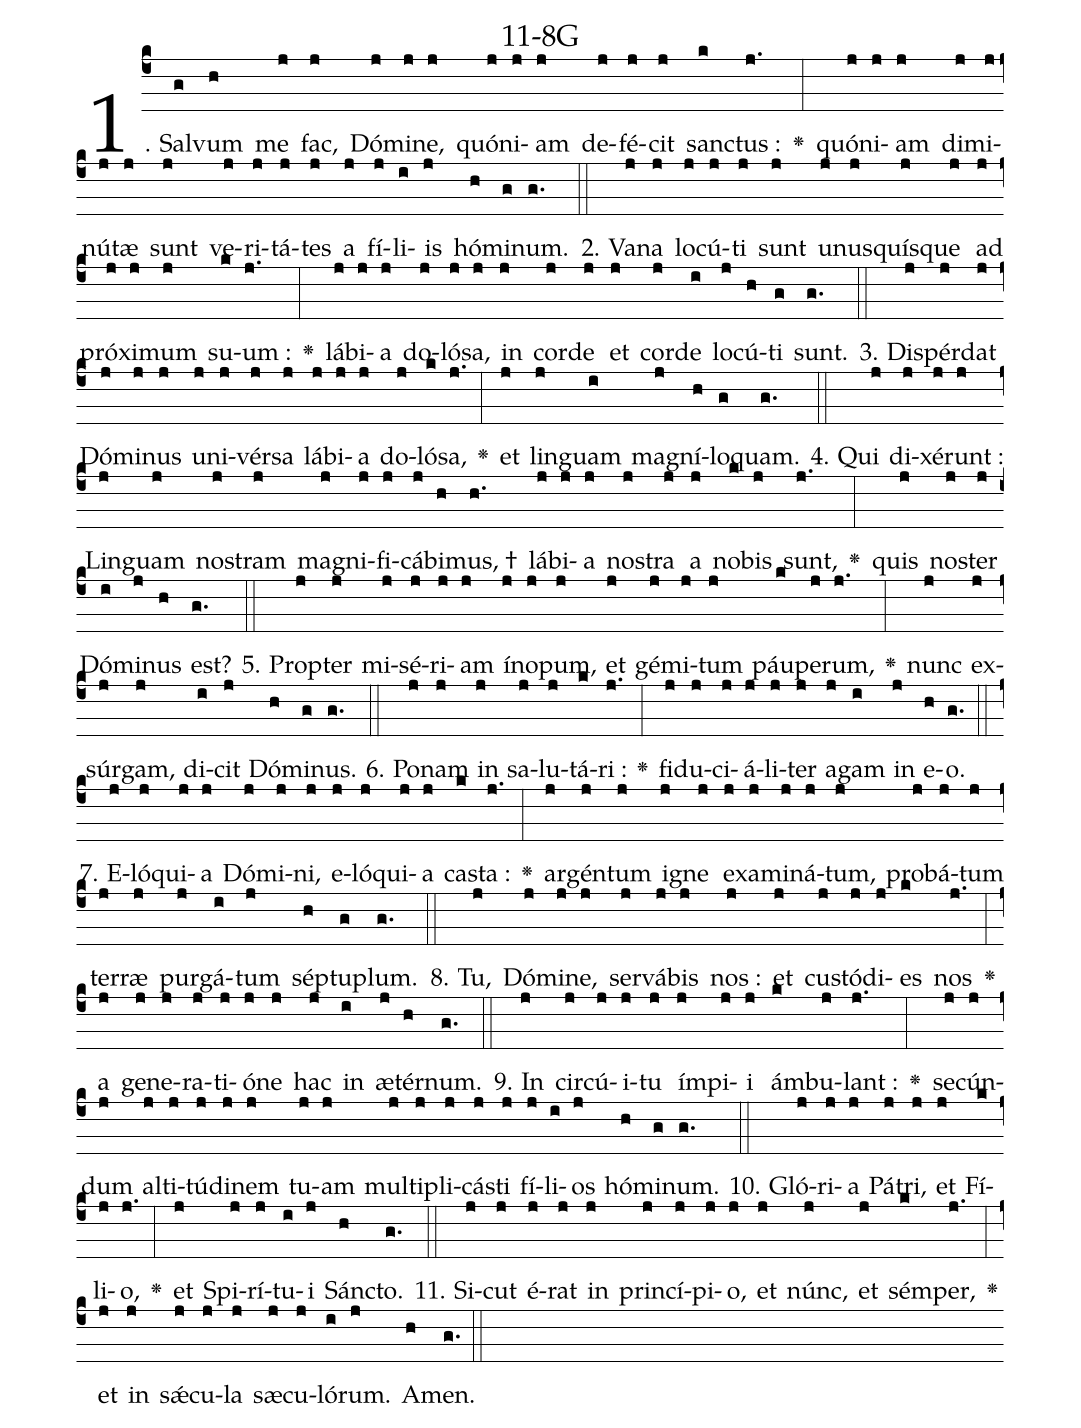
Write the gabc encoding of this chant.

name: 11-8G;
%%
(c4)1. Sal(g)vum(h) me(j) fac,(j) Dó(j)mi(j)ne,(j) quó(j)ni(j)am(j) de(j)fé(j)cit(j) san(k)ctus :(j.) <v>\greheightstar</v>(:) quó(j)ni(j)am(j) di(j)mi(j)nú(j)tæ(j) sunt(j) ve(j)ri(j)tá(j)tes(j) a(j) fí(j)li(i)is(j) hó(h)mi(g)num.(g.) (::)
2. Va(j)na(j) lo(j)cú(j)ti(j) sunt(j) u(j)nus(j)quís(j)que(j) ad(j) pró(j)xi(j)mum(j) su(k)um :(j.) <v>\greheightstar</v>(:) lá(j)bi(j)a(j) do(j)ló(j)sa,(j) in(j) cor(j)de(j) et(j) cor(j)de(i) lo(j)cú(h)ti(g) sunt.(g.) (::)
3. Di(j)spér(j)dat(j) Dó(j)mi(j)nus(j) u(j)ni(j)vér(j)sa(j) lá(j)bi(j)a(j) do(j)ló(k)sa,(j.) <v>\greheightstar</v>(:) et(j) lin(j)guam(i) ma(j)gní(h)lo(g)quam.(g.) (::)
4. Qui(j) di(j)xé(j)runt :(j) Lin(j)guam(j) no(j)stram(j) ma(j)gni(j)fi(j)cá(j)bi(h)mus, †(h.) lá(j)bi(j)a(j) no(j)stra(j) a(j) no(k)bis(j) sunt,(j.) <v>\greheightstar</v>(:) quis(j) no(j)ster(j) Dó(i)mi(j)nus(h) est?(g.) (::)
5. Prop(j)ter(j) mi(j)sé(j)ri(j)am(j) ín(j)o(j)pum,(j) et(j) gé(j)mi(j)tum(j) páu(k)pe(j)rum,(j.) <v>\greheightstar</v>(:) nunc(j) ex(j)súr(j)gam,(j) di(i)cit(j) Dó(h)mi(g)nus.(g.) (::)
6. Po(j)nam(j) in(j) sa(j)lu(j)tá(k)ri :(j.) <v>\greheightstar</v>(:) fi(j)du(j)ci(j)á(j)li(j)ter(j) a(j)gam(i) in(j) e(h)o.(g.) (::)
7. E(j)ló(j)qui(j)a(j) Dó(j)mi(j)ni,(j) e(j)ló(j)qui(j)a(j) ca(k)sta :(j.) <v>\greheightstar</v>(:) ar(j)gén(j)tum(j) i(j)gne(j) ex(j)a(j)mi(j)ná(j)tum,(j) pro(j)bá(j)tum(j) ter(j)ræ(j) pur(j)gá(i)tum(j) sép(h)tu(g)plum.(g.) (::)
8. Tu,(j) Dó(j)mi(j)ne,(j) ser(j)vá(j)bis(j) nos :(j) et(j) cu(j)stó(j)di(j)es(k) nos(j.) <v>\greheightstar</v>(:) a(j) ge(j)ne(j)ra(j)ti(j)ó(j)ne(j) hac(j) in(i) æ(j)tér(h)num.(g.) (::)
9. In(j) cir(j)cú(j)i(j)tu(j) ím(j)pi(j)i(j) ám(k)bu(j)lant :(j.) <v>\greheightstar</v>(:) se(j)cún(j)dum(j) al(j)ti(j)tú(j)di(j)nem(j) tu(j)am(j) mul(j)ti(j)pli(j)cá(j)sti(j) fí(j)li(i)os(j) hó(h)mi(g)num.(g.) (::)
10. Gló(j)ri(j)a(j) Pá(j)tri,(j) et(j) Fí(k)li(j)o,(j.) <v>\greheightstar</v>(:) et(j) Spi(j)rí(j)tu(i)i(j) Sán(h)cto.(g.) (::)
11. Si(j)cut(j) é(j)rat(j) in(j) prin(j)cí(j)pi(j)o,(j) et(j) núnc,(j) et(j) sém(k)per,(j.) <v>\greheightstar</v>(:) et(j) in(j) sǽ(j)cu(j)la(j) sæ(j)cu(j)ló(i)rum.(j) A(h)men.(g.) (::)
